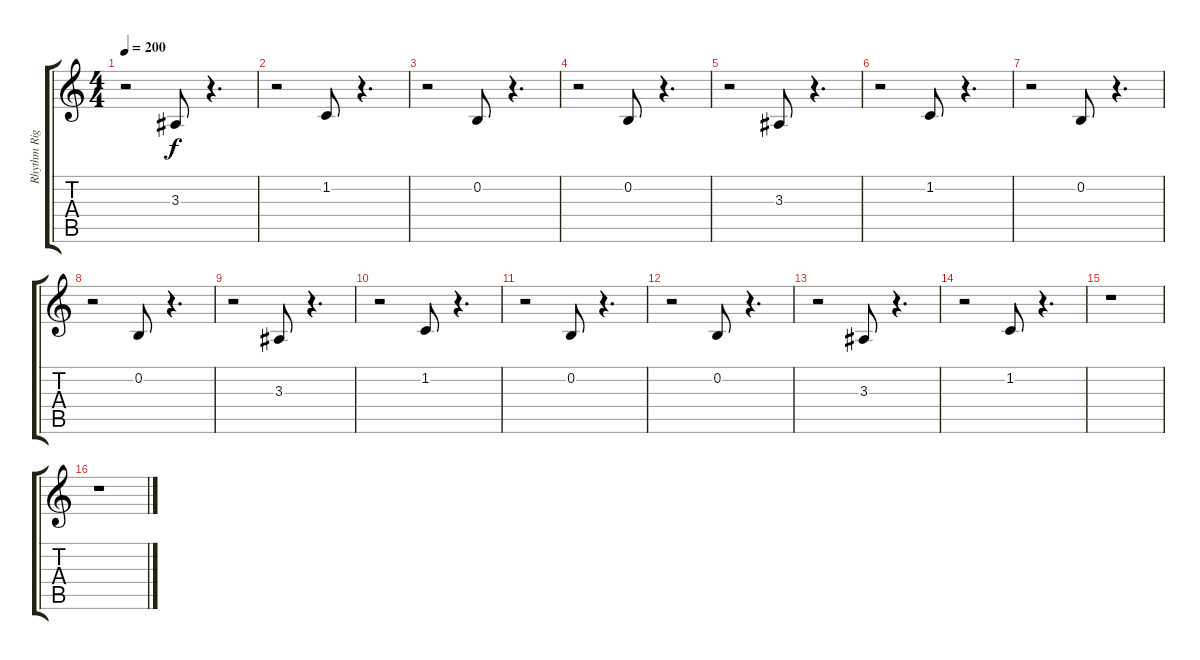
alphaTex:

\track ("Rhythm Right" "Rhythm Rig") {instrument agogo}
\staff {score tabs}
\tuning (E4 B3 G3 D3 A2 E2) {hide}
\ts (4 4)
\tempo 200
\clef g2
\ks c
r.2{dy f} 3.3.8 r.4{d} |
r.2 1.2.8 r.4{d} |
r.2 0.2.8 r.4{d} |
r.2 0.2.8 r.4{d} |
r.2 3.3.8 r.4{d} |
r.2 1.2.8 r.4{d} |
r.2 0.2.8 r.4{d} |
r.2 0.2.8 r.4{d} |
r.2 3.3.8 r.4{d} |
r.2 1.2.8 r.4{d} |
r.2 0.2.8 r.4{d} |
r.2 0.2.8 r.4{d} |
r.2 3.3.8 r.4{d} |
r.2 1.2.8 r.4{d} |
r.1 |
r.1
